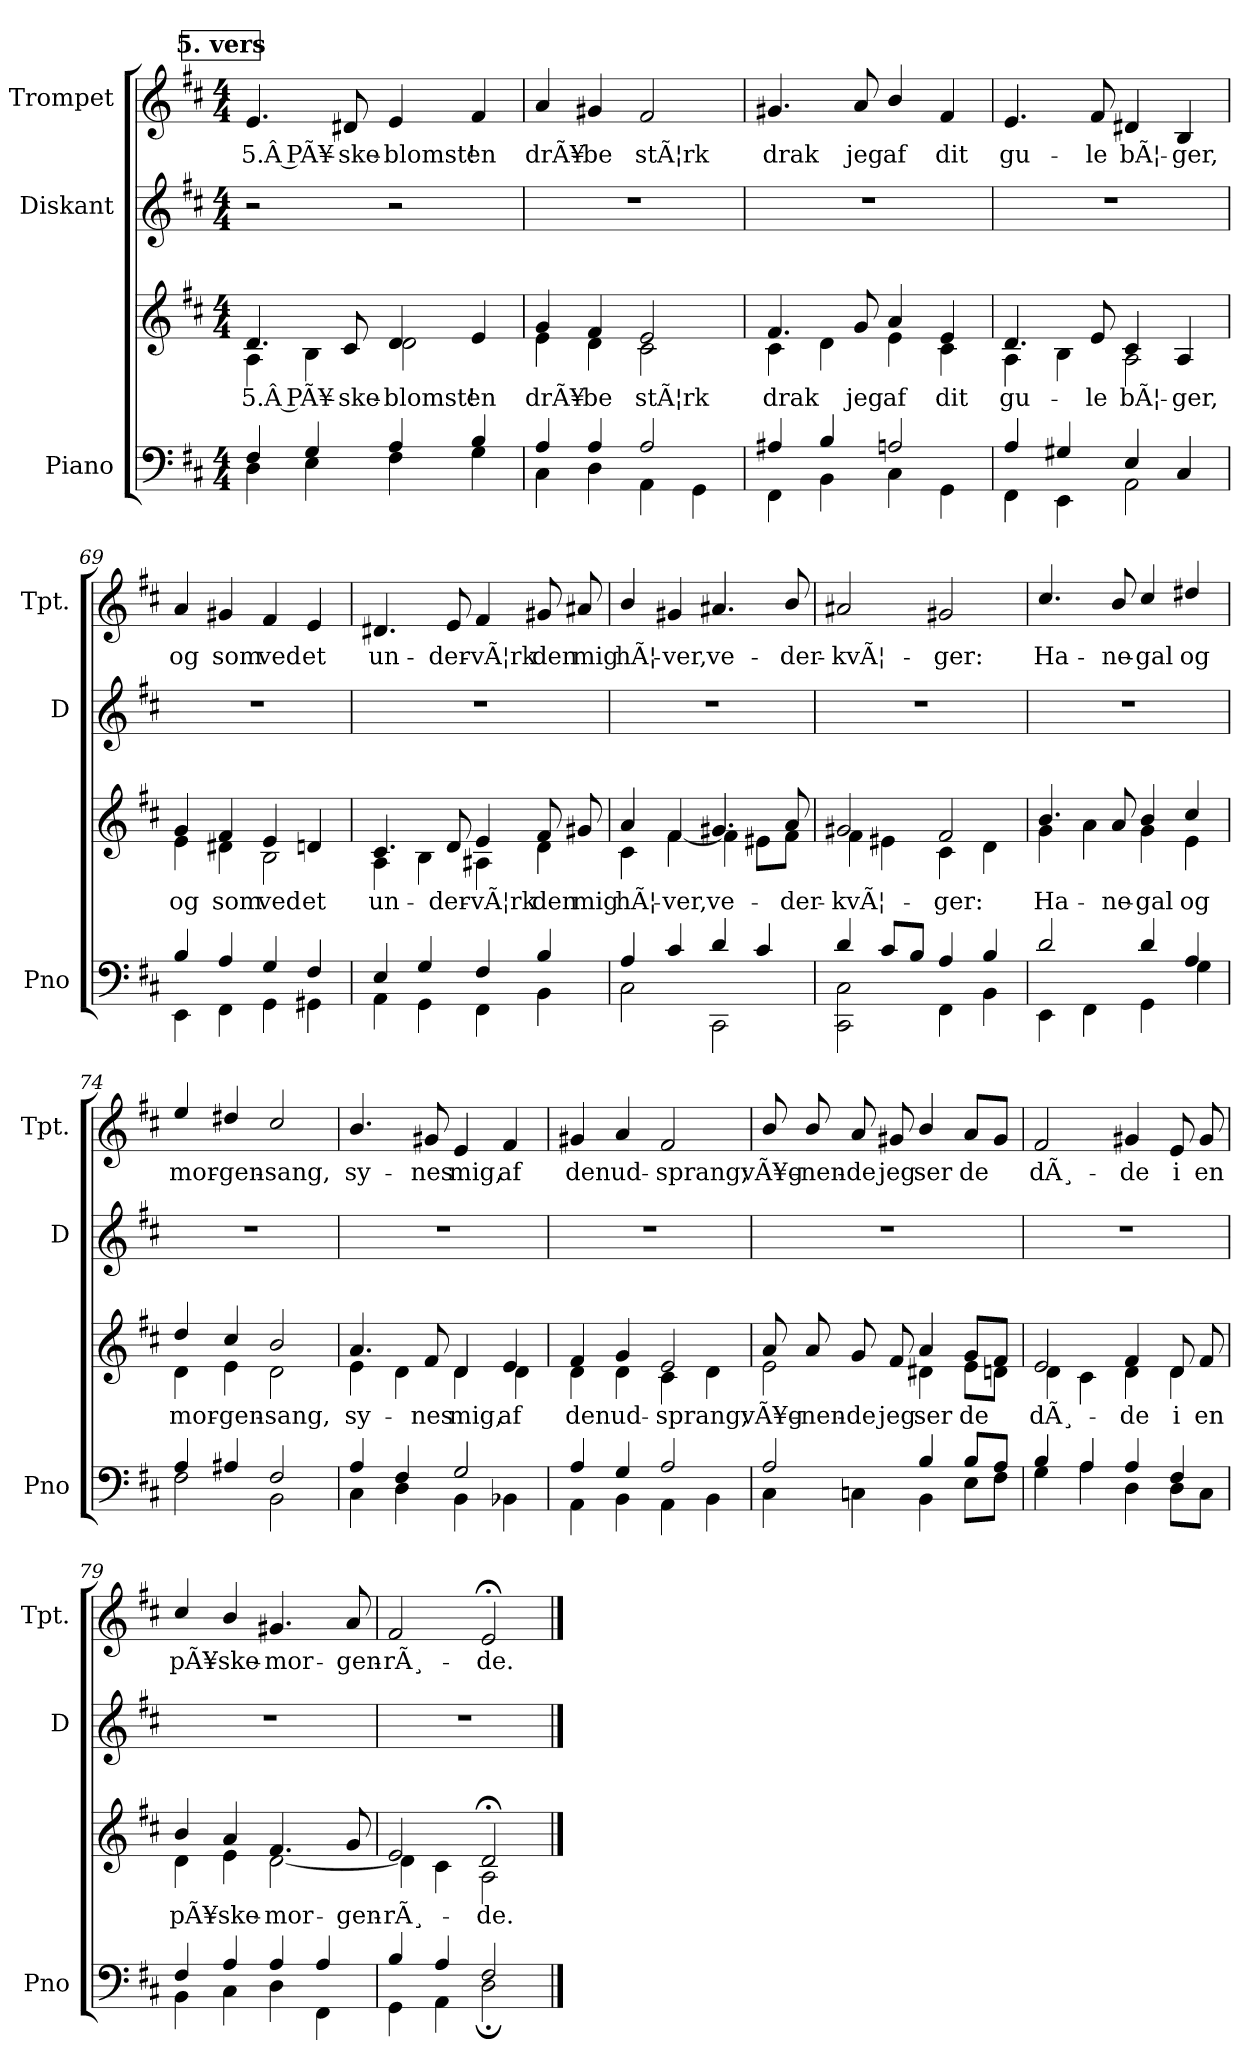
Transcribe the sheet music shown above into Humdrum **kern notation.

**kern	**kern	**text	**kern	**kern	**text
*part3	*part3	*part3	*part2	*part1	*part1
*staff4	*staff3	*staff3	*staff2	*staff1	*staff1
*I"Piano	*	*	*I"Diskant	*I"Trompet	*
*I'Pno	*	*	*I'D	*I'Tpt.	*
!!LO:PB:g=z
*clefF4	*clefG2	*	*clefG2	*clefG2	*
*	*	*	*	*ITrd1c2	*
*k[f#c#]	*k[f#c#]	*	*k[f#c#]	*k[]	*
*M4/4	*M4/4	*	*M4/4	*M4/4	*
!!LO:REH:place=s1:a:B:fs=14:t=5. vers
=65	=65	=65	=65	=65	=65
*^	*	*	*	*	*
!	!	!	!LO:LY:b	!	!	!LO:LY:b
*	*	*^	*	*	*	*
4F#/	4D\	4.d/	4A\	5.Â PÃ¥-	2r	4.d/	5.Â PÃ¥-
4G/	4E\	.	4B\	.	.	.	.
!	!	!	!	!LO:LY:b	!	!	!LO:LY:b
.	.	8c#/	.	-ske-	.	8c#X/	-ske-
!	!	!	!	!LO:LY:b	!	!	!LO:LY:b
4A/	4F#\	4d/	2d\	-blomst!	2r	4d/	-blomst!
!	!	!	!	!LO:LY:b	!	!	!LO:LY:b
4B/	4G\	4e/	.	en	.	4e/	en
=66	=66	=66	=66	=66	=66	=66	=66
!	!	!	!	!LO:LY:b	!	!	!LO:LY:b
4A/	4C#\	4g/	4e\	drÃ¥-	1r	4g/	drÃ¥-
!	!	!	!	!LO:LY:b	!	!	!LO:LY:b
4A/	4D\	4f#/	4d\	-be	.	4f#X/	-be
!	!	!	!	!LO:LY:b	!	!	!LO:LY:b
2A/	4AA\	2e/	2c#\	stÃ¦rk	.	2e/	stÃ¦rk
.	4GG\	.	.	.	.	.	.
=67	=67	=67	=67	=67	=67	=67	=67
!	!	!	!	!LO:LY:b	!	!	!LO:LY:b
4A#X/	4FF#\	4.f#/	4c#\	drak	1r	4.f#X/	drak
4B/	4BB\	.	4d\	.	.	.	.
!	!	!	!	!LO:LY:b	!	!	!LO:LY:b
.	.	8g/	.	jeg	.	8g/	jeg
!	!	!	!	!LO:LY:b	!	!	!LO:LY:b
2An/	4C#\	4a/	4e\	af	.	4a/	af
!	!	!	!	!LO:LY:b	!	!	!LO:LY:b
.	4GG\	4e/	4c#\	dit	.	4e/	dit
=68	=68	=68	=68	=68	=68	=68	=68
!	!	!	!	!LO:LY:b	!	!	!LO:LY:b
4A/	4FF#\	4.d/	4A\	gu-	1r	4.d/	gu-
4G#X/	4EE\	.	4B\	.	.	.	.
!	!	!	!	!LO:LY:b	!	!	!LO:LY:b
.	.	8e/	.	-le	.	8e/	-le
!	!	!	!	!LO:LY:b	!	!	!LO:LY:b
4E/	2AA\	4c#/	2A\	bÃ¦-	.	4c#X/	bÃ¦-
!	!	!	!	!LO:LY:b	!	!	!LO:LY:b
4C#/	.	4A/	.	-ger,	.	4A/	-ger,
=69	=69	=69	=69	=69	=69	=69	=69
!	!	!	!	!LO:LY:b	!	!	!LO:LY:b
4B/	4EE\	4g/	4e\	og	1r	4g/	og
!	!	!	!	!LO:LY:b	!	!	!LO:LY:b
4A/	4FF#\	4f#/	4d#X\	som	.	4f#X/	som
!	!	!	!	!LO:LY:b	!	!	!LO:LY:b
4G/	4GG\	4e/	2B\	ved	.	4e/	ved
!	!	!	!	!LO:LY:b	!	!	!LO:LY:b
4F#/	4GG#X\	4dn/	.	et	.	4d/	et
!!LO:LB:g=z
=70	=70	=70	=70	=70	=70	=70	=70
!	!	!	!	!LO:LY:b	!	!	!LO:LY:b
4E/	4AA\	4.c#/	4A\	un-	1r	4.c#X/	un-
4G/	4GG\	.	4B\	.	.	.	.
!	!	!	!	!LO:LY:b	!	!	!LO:LY:b
.	.	8d/	.	-der-	.	8d/	-der-
!	!	!	!	!LO:LY:b	!	!	!LO:LY:b
4F#/	4FF#\	4e/	4A#X\	-vÃ¦rk	.	4e/	-vÃ¦rk
!	!	!	!	!LO:LY:b	!	!	!LO:LY:b
4B/	4BB\	8f#/	4d\	den	.	8f#X/	den
!	!	!	!	!LO:LY:b	!	!	!LO:LY:b
.	.	8g#X/	.	mig	.	8g#X/	mig
=71	=71	=71	=71	=71	=71	=71	=71
!	!	!	!	!LO:LY:b	!	!	!LO:LY:b
4A/	2C#\	4a/	4c#\	hÃ¦-	1r	4a/	hÃ¦-
!	!	!	!	!LO:LY:b	!	!	!LO:LY:b
4c#/	.	4f#/	[<4f#\	-ver,	.	4f#X/	-ver,
!	!	!	!	!LO:LY:b	!	!	!LO:LY:b
4d/	2CC#\	4.g#X/	4f#\]	ve-	.	4.g#X/	ve-
4c#/	.	.	8e#X\L	.	.	.	.
!	!	!	!	!LO:LY:b	!	!	!LO:LY:b
.	.	8a/	8f#\J	-der-	.	8a/	-der-
=72	=72	=72	=72	=72	=72	=72	=72
!	!	!	!	!LO:LY:b	!	!	!LO:LY:b
4d/	2CC#\ 2C#\	2g#X/	4f#\	-kvÃ¦-	1r	2g#X/	-kvÃ¦-
8c#/L	.	.	4e#X\	.	.	.	.
8B/J	.	.	.	.	.	.	.
!	!	!	!	!LO:LY:b	!	!	!LO:LY:b
4A/	4FF#\	2f#/	4c#\	-ger:	.	2f#X/	-ger:
4B/	4BB\	.	4d\	.	.	.	.
=73	=73	=73	=73	=73	=73	=73	=73
!	!	!	!	!LO:LY:b	!	!	!LO:LY:b
2d/	4EE\	4.b/	4g\	Ha-	1r	4.b/	Ha-
.	4FF#\	.	4a\	.	.	.	.
!	!	!	!	!LO:LY:b	!	!	!LO:LY:b
.	.	8a/	.	-ne-	.	8a/	-ne-
!	!	!	!	!LO:LY:b	!	!	!LO:LY:b
4d/	4GG\	4b/	4g\	-gal	.	4b/	-gal
!	!	!	!	!LO:LY:b	!	!	!LO:LY:b
4A/	4G\	4cc#/	4e\	og	.	4cc#X/	og
!!LO:LB:g=z
=74	=74	=74	=74	=74	=74	=74	=74
!	!	!	!	!LO:LY:b	!	!	!LO:LY:b
4A/	2F#\	4dd/	4d\	mor-	1r	4dd/	mor-
!	!	!	!	!LO:LY:b	!	!	!LO:LY:b
4A#X/	.	4cc#/	4e\	-gen-	.	4cc#X/	-gen-
!	!	!	!	!LO:LY:b	!	!	!LO:LY:b
2F#/	2BB\	2b/	2d\	-sang,	.	2b/	-sang,
=75	=75	=75	=75	=75	=75	=75	=75
!	!	!	!	!LO:LY:b	!	!	!LO:LY:b
4A/	4C#\	4.a/	4e\	sy-	1r	4.a/	sy-
4F#/	4D\	.	4d\	.	.	.	.
!	!	!	!	!LO:LY:b	!	!	!LO:LY:b
.	.	8f#/	.	-nes	.	8f#X/	-nes
!	!	!	!	!LO:LY:b	!	!	!LO:LY:b
2G/	4BB\	4d/	4d\	mig,	.	4d/	mig,
!	!	!	!	!LO:LY:b	!	!	!LO:LY:b
.	4BB-X\	4e/	4d\	af	.	4e/	af
=76	=76	=76	=76	=76	=76	=76	=76
!	!	!	!	!LO:LY:b	!	!	!LO:LY:b
4A/	4AA\	4f#/	4d\	den	1r	4f#X/	den
!	!	!	!	!LO:LY:b	!	!	!LO:LY:b
4G/	4BB\	4g/	4d\	ud-	.	4g/	ud-
!	!	!	!	!LO:LY:b	!	!	!LO:LY:b
2A/	4AA\	2e/	4c#\	-sprang;	.	2e/	-sprang;
.	4BB\	.	4d\	.	.	.	.
=77	=77	=77	=77	=77	=77	=77	=77
!	!	!	!	!LO:LY:b	!	!	!LO:LY:b
2A/	4C#\	8a/	2e\	vÃ¥g-	1r	8a/	vÃ¥g-
!	!	!	!	!LO:LY:b	!	!	!LO:LY:b
.	.	8a/	.	-nen-	.	8a/	-nen-
!	!	!	!	!LO:LY:b	!	!	!LO:LY:b
.	4Cn\	8g/	.	-de	.	8g/	-de
!	!	!	!	!LO:LY:b	!	!	!LO:LY:b
.	.	8f#/	.	jeg	.	8f#X/	jeg
!	!	!	!	!LO:LY:b	!	!	!LO:LY:b
4B/	4BB\	4a/	4d#X\	ser	.	4a/	ser
!	!	!	!	!LO:LY:b	!	!	!LO:LY:b
8B/L	8E\L	8g/L	8e\L	de	.	8g/L	de
8A/J	8F#\J	8f#/J	8dn\J	.	.	8f#/J	.
!!LO:PB:g=z
=78	=78	=78	=78	=78	=78	=78	=78
!	!	!	!	!LO:LY:b	!	!	!LO:LY:b
4B/	4G\	2e/	4d\	dÃ¸-	1r	2e/	dÃ¸-
4A/	4A\	.	4c#\	.	.	.	.
!	!	!	!	!LO:LY:b	!	!	!LO:LY:b
4A/	4D\	4f#/	4d\	-de	.	4f#X/	-de
!	!	!	!	!LO:LY:b	!	!	!LO:LY:b
4F#/	8D\L	8d/	4d\	i	.	8d/	i
!	!	!	!	!LO:LY:b	!	!	!LO:LY:b
.	8C#\J	8f#/	.	en	.	8f#/	en
=79	=79	=79	=79	=79	=79	=79	=79
!	!	!	!	!LO:LY:b	!	!	!LO:LY:b
4F#/	4BB\	4b/	4d\	pÃ¥-	1r	4b/	pÃ¥-
!	!	!	!	!LO:LY:b	!	!	!LO:LY:b
4A/	4C#\	4a/	4e\	-ske-	.	4a/	-ske-
!	!	!	!	!LO:LY:b	!	!	!LO:LY:b
4A/	4D\	4.f#/	[<2d\	-mor-	.	4.f#X/	-mor-
4A/	4FF#\	.	.	.	.	.	.
!	!	!	!	!LO:LY:b	!	!	!LO:LY:b
.	.	8g/	.	-gen-	.	8g/	-gen-
=80	=80	=80	=80	=80	=80	=80	=80
!	!	!	!	!LO:LY:b	!	!	!LO:LY:b
4B/	4GG\	2e/	4d\]	-rÃ¸-	1r	2e/	-rÃ¸-
4A/	4AA\	.	4c#\	.	.	.	.
!	!	!	!	!LO:LY:b	!	!	!LO:LY:b
2F#/	2D;\	2d;</	2A\	-de.	.	2d;</	-de.
*v	*v	*	*	*	*	*	*
*	*v	*v	*	*	*	*
==	==	==	==	==	==
*-	*-	*-	*-	*-	*-
